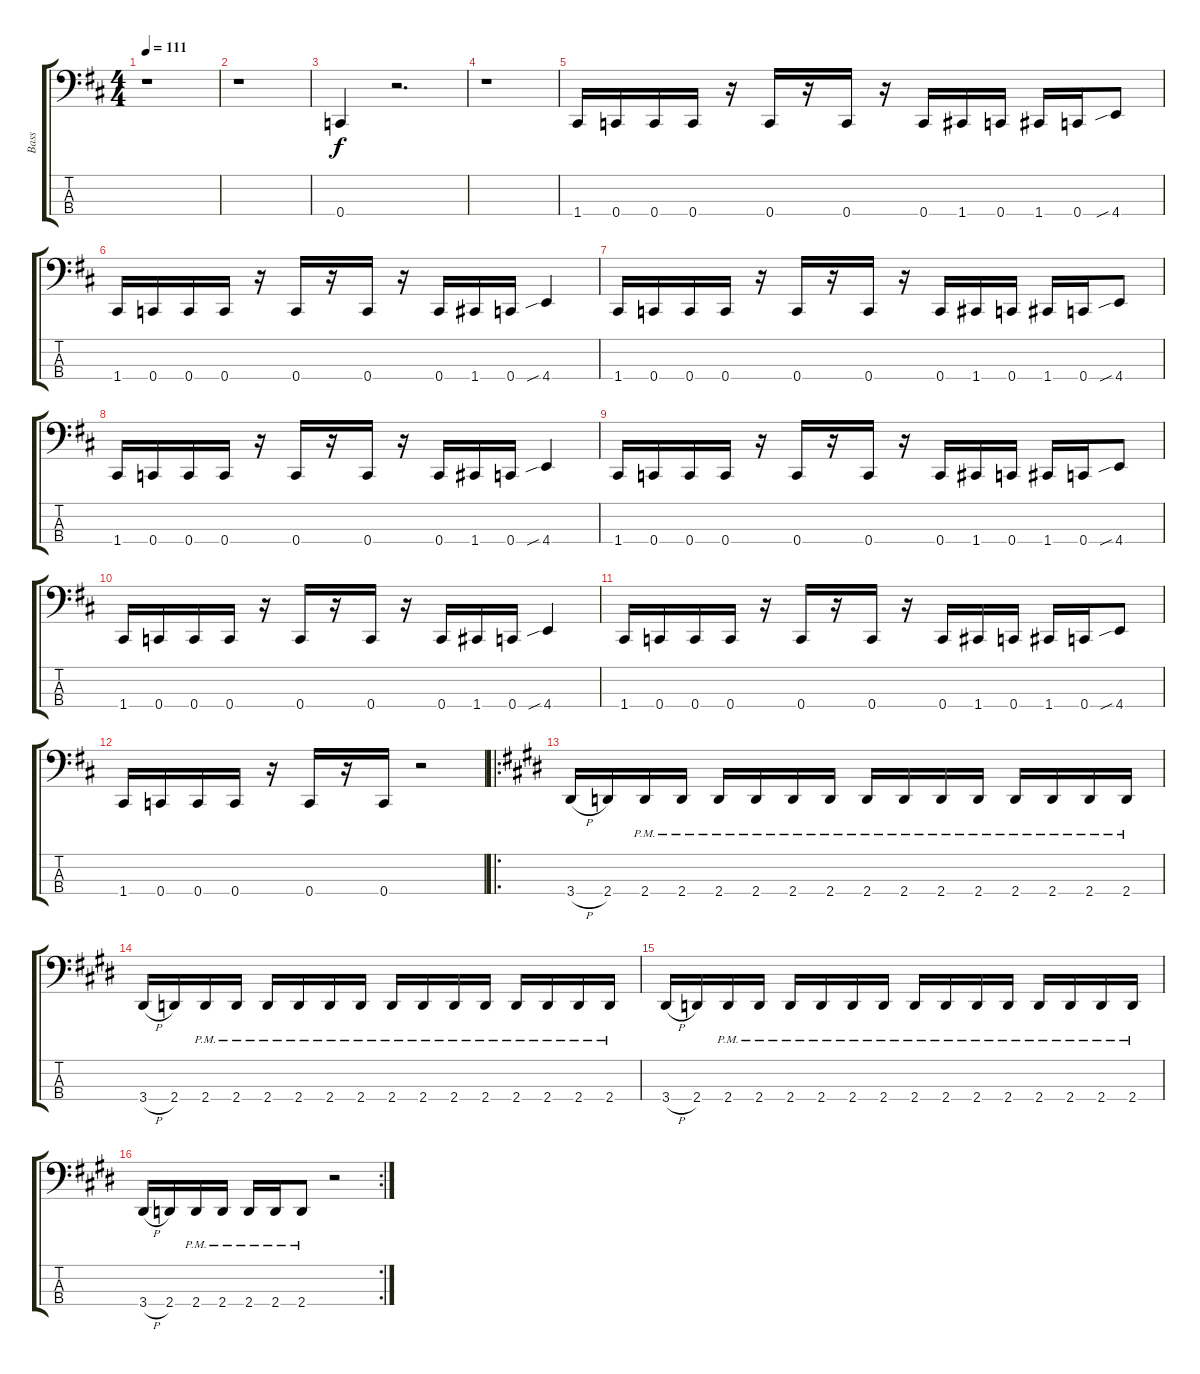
\track ("Bass" "Bass") {instrument electricbasspick}
\staff {score tabs}
\tuning (F2 C2 G1 C1) {hide}
\ts (4 4)
\tempo 111
\clef f4
\ks d
r.1{dy f instrument electricbasspick} |
r.1 |
0.4.4 r.2{d} |
r.1 |
1.4.16 0.4.16 0.4.16 0.4.16 r.16 0.4.16 r.16 0.4.16 r.16 0.4.16 1.4.16 0.4.16 1.4.16 0.4.16 4.4{sib}.8 |
1.4.16 0.4.16 0.4.16 0.4.16 r.16 0.4.16 r.16 0.4.16 r.16 0.4.16 1.4.16 0.4.16 4.4{sib}.4 |
1.4.16 0.4.16 0.4.16 0.4.16 r.16 0.4.16 r.16 0.4.16 r.16 0.4.16 1.4.16 0.4.16 1.4.16 0.4.16 4.4{sib}.8 |
1.4.16 0.4.16 0.4.16 0.4.16 r.16 0.4.16 r.16 0.4.16 r.16 0.4.16 1.4.16 0.4.16 4.4{sib}.4 |
1.4.16 0.4.16 0.4.16 0.4.16 r.16 0.4.16 r.16 0.4.16 r.16 0.4.16 1.4.16 0.4.16 1.4.16 0.4.16 4.4{sib}.8 |
1.4.16 0.4.16 0.4.16 0.4.16 r.16 0.4.16 r.16 0.4.16 r.16 0.4.16 1.4.16 0.4.16 4.4{sib}.4 |
1.4.16 0.4.16 0.4.16 0.4.16 r.16 0.4.16 r.16 0.4.16 r.16 0.4.16 1.4.16 0.4.16 1.4.16 0.4.16 4.4{sib}.8 |
1.4.16 0.4.16 0.4.16 0.4.16 r.16 0.4.16 r.16 0.4.16 r.2 |
\ro
\ks e
3.4{h}.16 2.4.16 2.4{pm}.16 2.4{pm}.16 2.4{pm}.16 2.4{pm}.16 2.4{pm}.16 2.4{pm}.16 2.4{pm}.16 2.4{pm}.16 2.4{pm}.16 2.4{pm}.16 2.4{pm}.16 2.4{pm}.16 2.4{pm}.16 2.4{pm}.16 |
\ks c#minor
3.4{h}.16 2.4.16 2.4{pm}.16 2.4{pm}.16 2.4{pm}.16 2.4{pm}.16 2.4{pm}.16 2.4{pm}.16 2.4{pm}.16 2.4{pm}.16 2.4{pm}.16 2.4{pm}.16 2.4{pm}.16 2.4{pm}.16 2.4{pm}.16 2.4{pm}.16 |
3.4{h}.16 2.4.16 2.4{pm}.16 2.4{pm}.16 2.4{pm}.16 2.4{pm}.16 2.4{pm}.16 2.4{pm}.16 2.4{pm}.16 2.4{pm}.16 2.4{pm}.16 2.4{pm}.16 2.4{pm}.16 2.4{pm}.16 2.4{pm}.16 2.4{pm}.16 |
\rc 2
\ks e
3.4{h}.16 2.4.16 2.4{pm}.16 2.4{pm}.16 2.4{pm}.16 2.4{pm}.16 2.4{pm}.8 r.2
